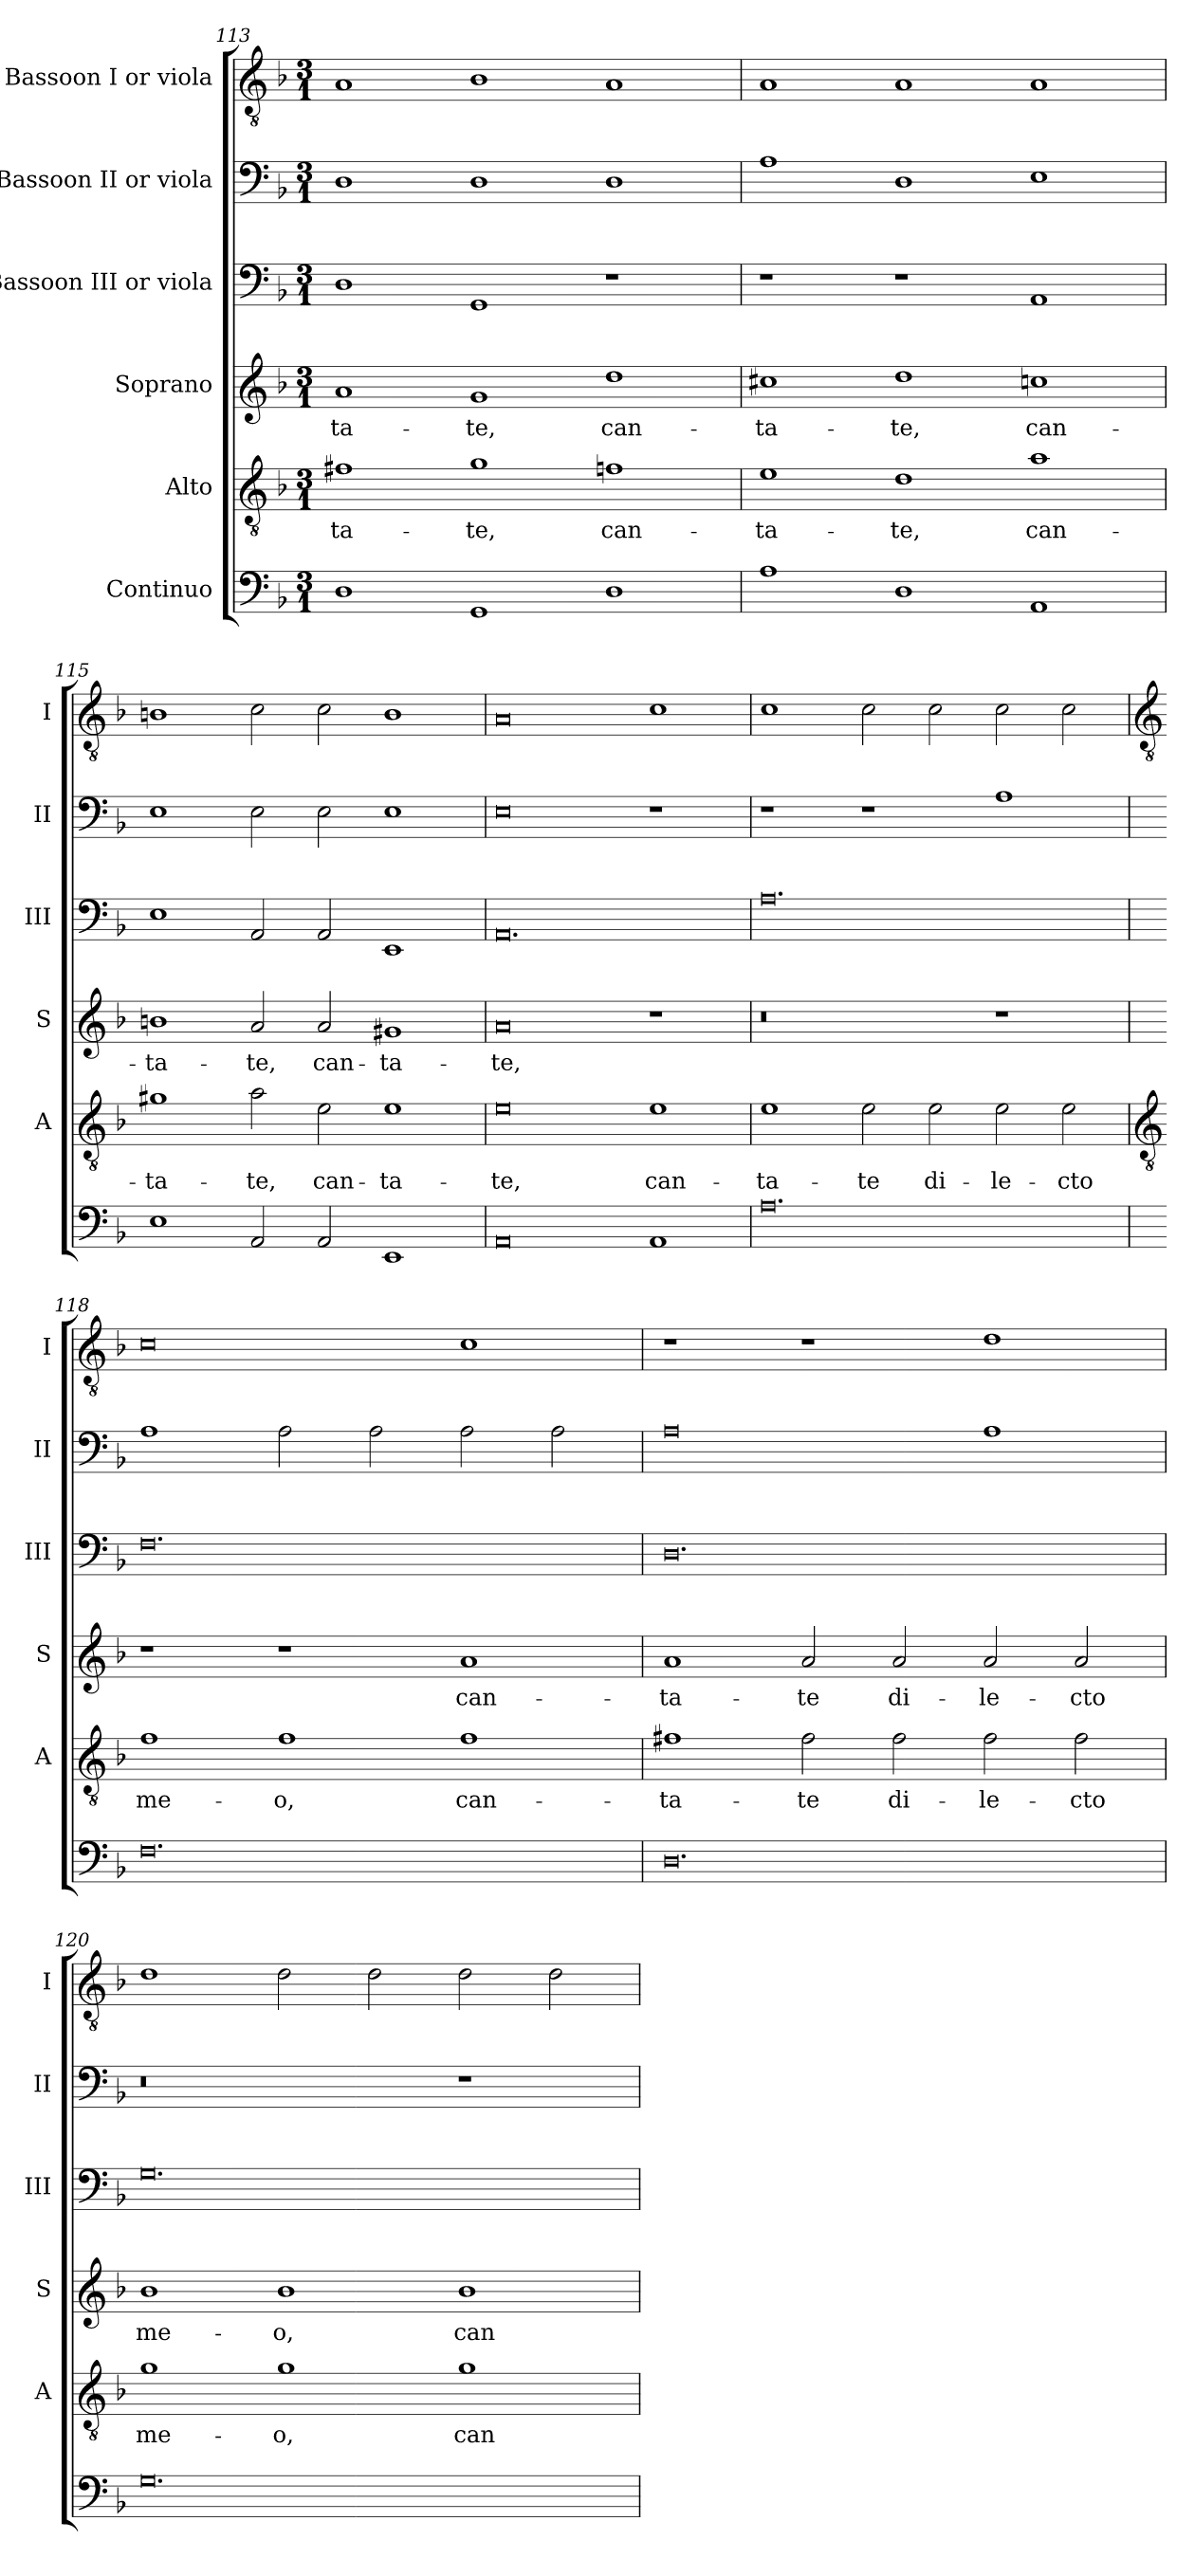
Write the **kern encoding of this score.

**kern	**kern	**text	**kern	**text	**kern	**kern	**kern
*part6	*part5	*part5	*part4	*part4	*part3	*part2	*part1
*staff6	*staff5	*staff5	*staff4	*staff4	*staff3	*staff2	*staff1
*I"Continuo	*I"Alto	*	*I"Soprano	*	*I"Bassoon III or viola	*I"Bassoon II or viola	*I"Bassoon I or viola
*	*I'A	*	*I'S	*	*I'III	*I'II	*I'I
*clefF4	*clefGv2	*	*clefG2	*	*clefF4	*clefF4	*clefGv2
*k[b-]	*k[b-]	*	*k[b-]	*	*k[b-]	*k[b-]	*k[b-]
*F:	*F:	*	*F:	*	*F:	*F:	*F:
*M3/1	*M3/1	*	*M3/1	*	*M3/1	*M3/1	*M3/1
=113	=113	=113	=113	=113	=113	=113	=113
!	!	!LO:LY:b	!	!LO:LY:b	!	!	!
1D	1f#X	-ta-	1a	-ta-	1D	1D	1A
!	!	!LO:LY:b	!	!LO:LY:b	!	!	!
1GG	1g	-te,	1g	-te,	1GG	1D	1B-
!	!	!LO:LY:b	!	!LO:LY:b	!	!	!
1D	1fn	can-	1dd	can-	1r	1D	1A
=114	=114	=114	=114	=114	=114	=114	=114
!	!	!LO:LY:b	!	!LO:LY:b	!	!	!
1A	1e	-ta-	1cc#X	-ta-	1r	1A	1A
!	!	!LO:LY:b	!	!LO:LY:b	!	!	!
1D	1d	-te,	1dd	-te,	1r	1D	1A
!	!	!LO:LY:b	!	!LO:LY:b	!	!	!
1AA	1a	can-	1ccn	can-	1AA	1E	1A
=115	=115	=115	=115	=115	=115	=115	=115
!	!	!LO:LY:b	!	!LO:LY:b	!	!	!
1E	1g#X	-ta-	1bn	-ta-	1E	1E	1Bn
!	!	!LO:LY:b	!	!LO:LY:b	!	!	!
2AA	2a	-te,	2a	-te,	2AA	2E	2c
!	!	!LO:LY:b	!	!LO:LY:b	!	!	!
2AA	2e	can-	2a	can-	2AA	2E	2c
!	!	!LO:LY:b	!	!LO:LY:b	!	!	!
1EE	1e	-ta-	1g#X	-ta-	1EE	1E	1B
=116	=116	=116	=116	=116	=116	=116	=116
!	!	!LO:LY:b	!	!LO:LY:b	!	!	!
0AA	0e	-te,	0a	-te,	0.AA	0E	0A
!	!	!LO:LY:b	!	!	!	!	!
1AA	1e	can-	1r	.	.	1r	1c
=117	=117	=117	=117	=117	=117	=117	=117
!	!	!LO:LY:b	!	!	!	!	!
0.A	1e	-ta-	0r	.	0.A	1r	1c
!	!	!LO:LY:b	!	!	!	!	!
.	2e	-te	.	.	.	1r	2c
!	!	!LO:LY:b	!	!	!	!	!
.	2e	di-	.	.	.	.	2c
!	!	!LO:LY:b	!	!	!	!	!
.	2e	-le-	1r	.	.	1A	2c
!	!	!LO:LY:b	!	!	!	!	!
.	2e	-cto	.	.	.	.	2c
!!LO:LB:g=z
=118	=118	=118	=118	=118	=118	=118	=118
*	*clefGv2	*	*	*	*	*	*clefGv2
!	!	!LO:LY:b	!	!	!	!	!
0.F	1f	me-	1r	.	0.F	1A	0c
!	!	!LO:LY:b	!	!	!	!	!
.	1f	-o,	1r	.	.	2A	.
.	.	.	.	.	.	2A	.
!	!	!LO:LY:b	!	!LO:LY:b	!	!	!
.	1f	can-	1a	can-	.	2A	1c
.	.	.	.	.	.	2A	.
=119	=119	=119	=119	=119	=119	=119	=119
!	!	!LO:LY:b	!	!LO:LY:b	!	!	!
0.D	1f#X	-ta-	1a	-ta-	0.D	0A	1r
!	!	!LO:LY:b	!	!LO:LY:b	!	!	!
.	2f#	-te	2a	-te	.	.	1r
!	!	!LO:LY:b	!	!LO:LY:b	!	!	!
.	2f#	di-	2a	di-	.	.	.
!	!	!LO:LY:b	!	!LO:LY:b	!	!	!
.	2f#	-le-	2a	-le-	.	1A	1d
!	!	!LO:LY:b	!	!LO:LY:b	!	!	!
.	2f#	-cto	2a	-cto	.	.	.
=120	=120	=120	=120	=120	=120	=120	=120
!	!	!LO:LY:b	!	!LO:LY:b	!	!	!
0.G	1g	me-	1b-	me-	0.G	0r	1d
!	!	!LO:LY:b	!	!LO:LY:b	!	!	!
.	1g	-o,	1b-	-o,	.	.	2d
.	.	.	.	.	.	.	2d
!	!	!LO:LY:b	!	!LO:LY:b	!	!	!
.	1g	can-	1b-	can-	.	1r	2d
.	.	.	.	.	.	.	2d
=	=	=	=	=	=	=	=
*-	*-	*-	*-	*-	*-	*-	*-
